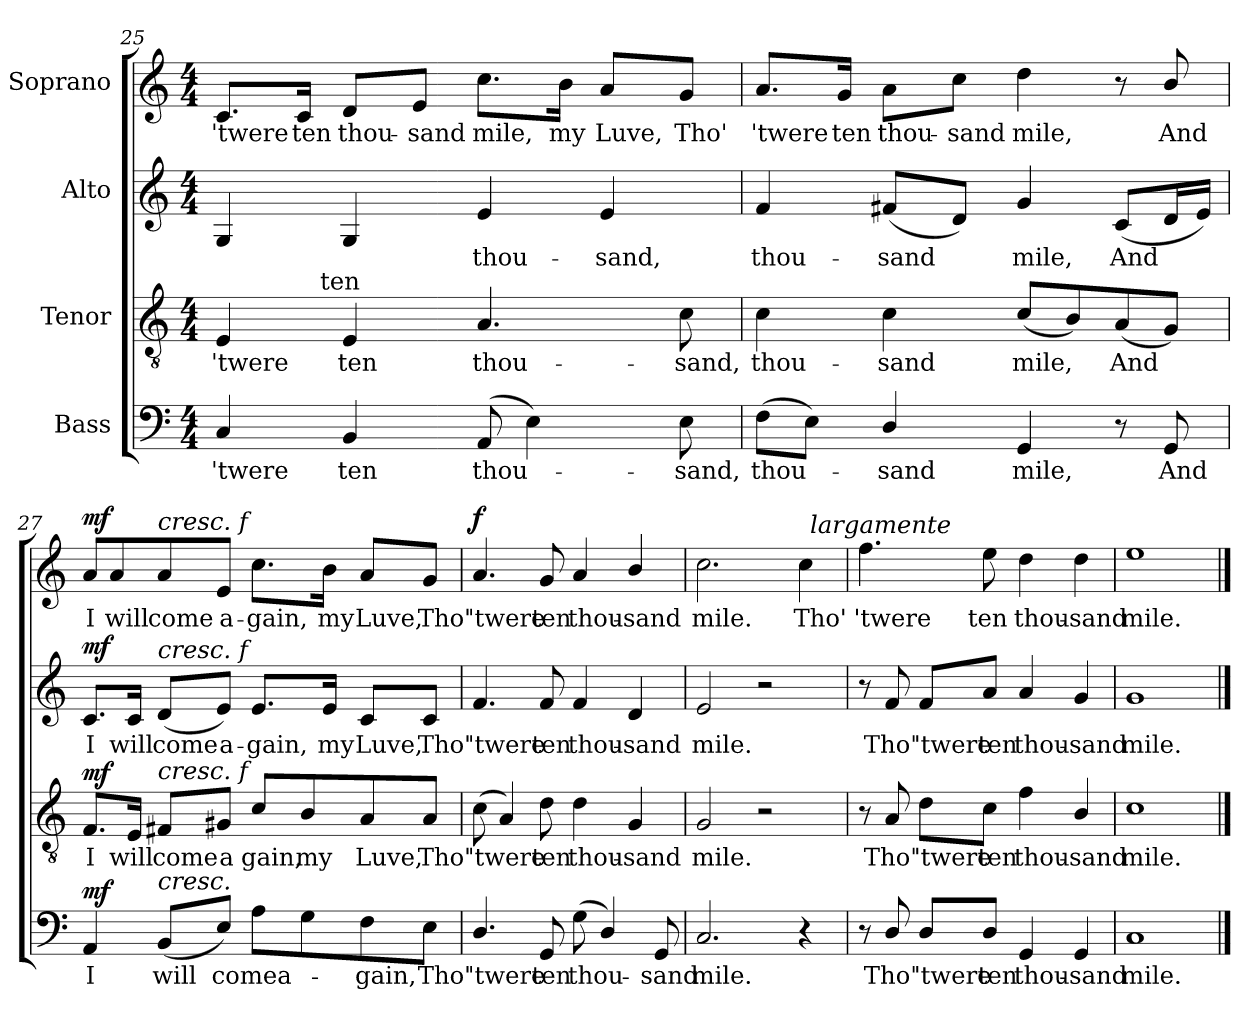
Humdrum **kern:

**kern	**text	**dynam	**kern	**text	**dynam	**kern	**text	**dynam	**kern	**text	**dynam
*part4	*part4	*part4	*part3	*part3	*part3	*part2	*part2	*part2	*part1	*part1	*part1
*staff4	*staff4	*staff4	*staff3	*staff3	*staff3	*staff2	*staff2	*staff2	*staff1	*staff1	*staff1
*I"Bass	*	*	*I"Tenor	*	*	*I"Alto	*	*	*I"Soprano	*	*
!!LO:LB:g=z
*clefF4	*	*	*clefGv2	*	*	*clefG2	*	*	*clefG2	*	*
*k[]	*	*	*k[]	*	*	*k[]	*	*	*k[]	*	*
*C:	*	*	*C:	*	*	*C:	*	*	*C:	*	*
*M4/4	*	*	*M4/4	*	*	*M4/4	*	*	*M4/4	*	*
=25	=25	=25	=25	=25	=25	=25	=25	=25	=25	=25	=25
!	!	!	!LO:TX:a:t='twere	!	!	!	!	!	!	!	!
!	!LO:LY:b	!	!	!LO:LY:b	!	!	!	!	!	!LO:LY:b	!
*	*	*	*^	*	*	*	*	*	*	*	*
4C/	'twere	.	4E/	8..ryy	'twere	.	4G/	.	.	8.c/L	'twere	.
!	!	!	!	!	!	!	!	!	!	!	!LO:LY:b	!
.	.	.	.	.	.	.	.	.	.	16c/Jk	ten	.
!	!	!	!	!LO:TX:a:t=ten	!	!	!	!	!	!	!	!
.	.	.	.	2ryy	.	.	.	.	.	.	.	.
!	!LO:LY:b	!	!	!	!LO:LY:b	!	!	!	!	!	!LO:LY:b	!
4BB/	ten	.	4E/	.	ten	.	4G/	.	.	8d/L	thou-	.
!	!	!	!	!	!	!	!	!	!	!	!LO:LY:b	!
.	.	.	.	.	.	.	.	.	.	8e/J	-sand	.
!	!LO:LY:b	!	!	!	!LO:LY:b	!	!	!LO:LY:b	!	!	!LO:LY:b	!
(<8AA/	thou-	.	4.A/	.	thou-	.	4e/	thou-	.	8.cc\L	mile,	.
4E\)	.	.	.	.	.	.	.	.	.	.	.	.
!	!	!	!	!	!	!	!	!	!	!	!LO:LY:b	!
.	.	.	.	.	.	.	.	.	.	16b\Jk	my	.
.	.	.	.	4ryy	.	.	.	.	.	.	.	.
!	!	!	!	!	!	!	!	!LO:LY:b	!	!	!LO:LY:b	!
.	.	.	.	.	.	.	4e/	-sand,	.	8a/L	Luve,	.
!	!LO:LY:b	!	!	!	!LO:LY:b	!	!	!	!	!	!LO:LY:b	!
8E\	-sand,	.	8c\	.	-sand,	.	.	.	.	8g/J	Tho'	.
.	.	.	.	32ryy	.	.	.	.	.	.	.	.
=26	=26	=26	=26	=26	=26	=26	=26	=26	=26	=26	=26	=26
!	!LO:LY:b	!	!	!	!LO:LY:b	!	!	!LO:LY:b	!	!	!LO:LY:b	!
*	*	*	*v	*v	*	*	*	*	*	*	*	*
(>8F\L	thou-	.	4c\	thou-	.	4f/	thou-	.	8.a/L	'twere	.
8E\J)	.	.	.	.	.	.	.	.	.	.	.
!	!	!	!	!	!	!	!	!	!	!LO:LY:b	!
.	.	.	.	.	.	.	.	.	16g/Jk	ten	.
!	!LO:LY:b	!	!	!LO:LY:b	!	!	!LO:LY:b	!	!	!LO:LY:b	!
4D/	-sand	.	4c\	-sand	.	(<8f#X/L	-sand	.	8a\L	thou-	.
!	!	!	!	!	!	!	!	!	!	!LO:LY:b	!
.	.	.	.	.	.	8d/J)	.	.	8cc\J	-sand	.
!	!LO:LY:b	!	!	!LO:LY:b	!	!	!LO:LY:b	!	!	!LO:LY:b	!
4GG/	mile,	.	(<8c/L	mile,	.	4g/	mile,	.	4dd\	mile,	.
.	.	.	8B/)	.	.	.	.	.	.	.	.
!	!	!	!	!LO:LY:b	!	!	!LO:LY:b	!	!	!	!
8r	.	.	(<8A/	And	.	(<8c/L	And	.	8r	.	.
!	!LO:LY:b	!	!	!	!	!	!	!	!	!LO:LY:b	!
8GG/	And	.	8G/J)	.	.	16d/L	.	.	8b/	And	.
.	.	.	.	.	.	16e/JJ)	.	.	.	.	.
=27	=27	=27	=27	=27	=27	=27	=27	=27	=27	=27	=27
!	!LO:LY:b	!LO:DY:a	!	!LO:LY:b	!LO:DY:a	!	!LO:LY:b	!LO:DY:a	!	!LO:LY:b	!LO:DY:a
4AA/	I	mf	8.F/L	I	mf	8.c/L	I	mf	8a/L	I	mf
!	!	!	!	!	!	!	!	!	!	!LO:LY:b	!
.	.	.	.	.	.	.	.	.	8a/	will	.
!	!	!	!	!LO:LY:b	!	!	!LO:LY:b	!	!	!	!
.	.	.	16E/Jk	will	.	16c/Jk	will	.	.	.	.
!	!	!	!	!	!	!	!	!	!LO:TX:a:i:t=cresc. f	!	!
!	!	!	!	!	!	!LO:TX:a:i:t=cresc. f	!	!	!	!	!
!	!	!	!LO:TX:a:i:t=cresc. f	!	!	!	!	!	!	!	!
!LO:TX:a:i:t=cresc.	!	!	!	!	!	!	!	!	!	!	!
!	!LO:LY:b	!	!	!LO:LY:b	!	!	!LO:LY:b	!	!	!LO:LY:b	!
(<8BB/L	will	.	8F#X/L	come	.	(<8d/L	come	.	8a/	come	.
!	!LO:LY:b	!	!	!LO:LY:b	!	!	!LO:LY:b	!	!	!LO:LY:b	!
8E/J)	comea-	.	8G#X/J	a	.	8e/J)	a-	.	8e/J	a-	.
!	!	!	!	!LO:LY:b	!	!	!LO:LY:b	!	!	!LO:LY:b	!
8A\L	.	.	8c/L	gain,	.	8.e/L	-gain,	.	8.cc\L	-gain,	.
!	!	!	!	!LO:LY:b	!	!	!	!	!	!	!
8G\	.	.	8B/	my	.	.	.	.	.	.	.
!	!	!	!	!	!	!	!LO:LY:b	!	!	!LO:LY:b	!
.	.	.	.	.	.	16e/Jk	my	.	16b\Jk	my	.
!	!LO:LY:b	!	!	!LO:LY:b	!	!	!LO:LY:b	!	!	!LO:LY:b	!
8F\	-gain,	.	8A/	Luve,	.	8c/L	Luve,	.	8a/L	Luve,	.
!	!LO:LY:b	!	!	!LO:LY:b	!	!	!LO:LY:b	!	!	!LO:LY:b	!
8E\J	Tho'	.	8A/J	Tho'	.	8c/J	Tho'	.	8g/J	Tho'	.
!!LO:LB:g=z
=28	=28	=28	=28	=28	=28	=28	=28	=28	=28	=28	=28
!	!LO:LY:b	!	!	!LO:LY:b	!	!	!LO:LY:b	!	!	!LO:LY:b	!LO:DY:a
4.D/	'twere	.	(>8c\	'twere	.	4.f/	'twere	.	4.a/	'twere	f
.	.	.	4A/)	.	.	.	.	.	.	.	.
!	!LO:LY:b	!	!	!LO:LY:b	!	!	!LO:LY:b	!	!	!LO:LY:b	!
8GG/	ten	.	8d\	ten	.	8f/	ten	.	8g/	ten	.
!	!LO:LY:b	!	!	!LO:LY:b	!	!	!LO:LY:b	!	!	!LO:LY:b	!
(>8G\	thou-	.	4d\	thou-	.	4f/	thou-	.	4a/	thou-	.
4D/)	.	.	.	.	.	.	.	.	.	.	.
!	!	!	!	!LO:LY:b	!	!	!LO:LY:b	!	!	!LO:LY:b	!
.	.	.	4G/	-sand	.	4d/	-sand	.	4b/	-sand	.
!	!LO:LY:b	!	!	!	!	!	!	!	!	!	!
8GG/	-sand	.	.	.	.	.	.	.	.	.	.
=29	=29	=29	=29	=29	=29	=29	=29	=29	=29	=29	=29
!	!LO:LY:b	!	!	!LO:LY:b	!	!	!LO:LY:b	!	!	!LO:LY:b	!
*	*	*	*	*	*	*	*	*	*^	*	*
2.C/	mile.	.	2G/	mile.	.	2e/	mile.	.	2.cc\	2ryy	mile.	.
.	.	.	2r	.	.	2r	.	.	.	4ryy	.	.
!	!	!	!	!	!	!	!	!	!	!	!LO:LY:b	!
4r	.	.	.	.	.	.	.	.	4cc\	32ryy	Tho'	.
!	!	!	!	!	!	!	!	!	!	!LO:TX:a:i:t=largamente	!	!
.	.	.	.	.	.	.	.	.	.	8..ryy	.	.
=30	=30	=30	=30	=30	=30	=30	=30	=30	=30	=30	=30	=30
!	!	!	!	!	!	!	!	!	!	!	!LO:LY:b	!
*	*	*	*	*	*	*	*	*	*v	*v	*	*
8r	.	.	8r	.	.	8r	.	.	4.ff\	'twere	.
!	!LO:LY:b	!	!	!LO:LY:b	!	!	!LO:LY:b	!	!	!	!
8D/	Tho'	.	8A/	Tho'	.	8f/	Tho'	.	.	.	.
!	!LO:LY:b	!	!	!LO:LY:b	!	!	!LO:LY:b	!	!	!	!
8D/L	'twere	.	8d\L	'twere	.	8f/L	'twere	.	.	.	.
!	!LO:LY:b	!	!	!LO:LY:b	!	!	!LO:LY:b	!	!	!LO:LY:b	!
8D/J	ten	.	8c\J	ten	.	8a/J	ten	.	8ee\	ten	.
!	!LO:LY:b	!	!	!LO:LY:b	!	!	!LO:LY:b	!	!	!LO:LY:b	!
4GG/	thou-	.	4f\	thou-	.	4a/	thou-	.	4dd\	thou-	.
!	!LO:LY:b	!	!	!LO:LY:b	!	!	!LO:LY:b	!	!	!LO:LY:b	!
4GG/	-sand	.	4B/	-sand	.	4g/	-sand	.	4dd\	-sand	.
=31	=31	=31	=31	=31	=31	=31	=31	=31	=31	=31	=31
!	!LO:LY:b	!	!	!LO:LY:b	!	!	!LO:LY:b	!	!	!LO:LY:b	!
1C	mile.	.	1c	mile.	.	1g	mile.	.	1ee	mile.	.
==	==	==	==	==	==	==	==	==	==	==	==
*-	*-	*-	*-	*-	*-	*-	*-	*-	*-	*-	*-
